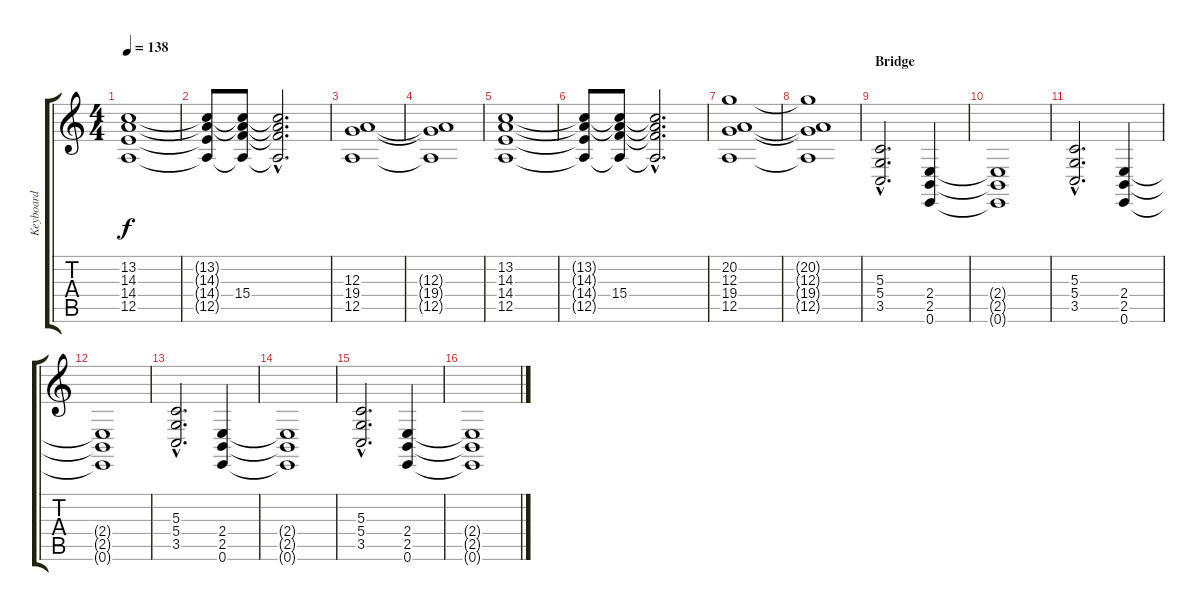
\track ("Keyboard" "Keyboard") {instrument pad2warm}
\staff {score tabs}
\tuning (E4 B3 G3 D3 A2 E2) {hide}
\ts (4 4)
\tempo 138
\clef g2
\ks c
(13.2 14.3 14.4 12.5).1{dy f volume 9 instrument choiraahs} |
(13.2{t} 14.3{t} 14.4{t} 12.5{t}).8 (13.2{t} 14.3{t} 15.4 12.5{t}).8 (13.2{hac t} 14.3{hac t} 15.4{hac t} 12.5{hac t}).2{d} |
(12.3 19.4 12.5).1 |
(12.3{t} 19.4{t} 12.5{t}).1 |
(13.2 14.3 14.4 12.5).1{instrument choiraahs} |
(13.2{t} 14.3{t} 14.4{t} 12.5{t}).8 (13.2{t} 14.3{t} 15.4 12.5{t}).8 (13.2{hac t} 14.3{hac t} 15.4{hac t} 12.5{hac t}).2{d} |
(20.2 12.3 19.4 12.5).1 |
(20.2{t} 12.3{t} 19.4{t} 12.5{t}).1 |
\section ("" "Bridge")
(5.3{hac} 5.4{hac} 3.5{hac}).2{d volume 7 instrument pad2warm} (2.4 2.5 0.6).4 |
(2.4{t} 2.5{t} 0.6{t}).1 |
(5.3{hac} 5.4{hac} 3.5{hac}).2{d volume 7 instrument pad2warm} (2.4 2.5 0.6).4 |
(2.4{t} 2.5{t} 0.6{t}).1 |
(5.3{hac} 5.4{hac} 3.5{hac}).2{d volume 7 instrument pad2warm} (2.4 2.5 0.6).4 |
(2.4{t} 2.5{t} 0.6{t}).1 |
(5.3{hac} 5.4{hac} 3.5{hac}).2{d volume 7 instrument pad2warm} (2.4 2.5 0.6).4 |
(2.4{t} 2.5{t} 0.6{t}).1
